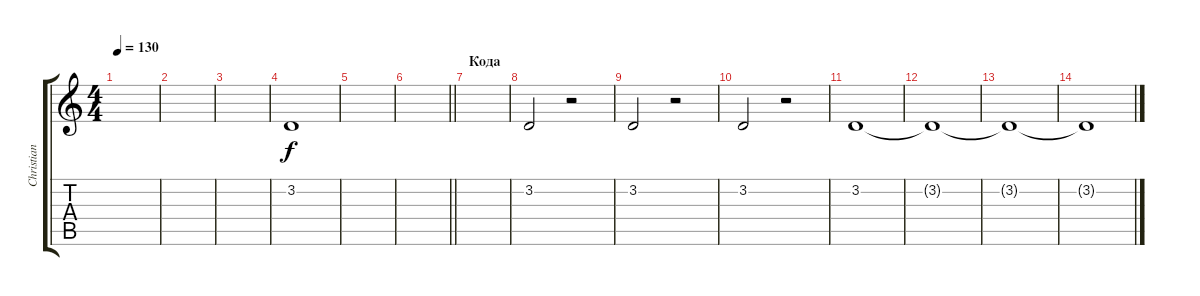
\track ("Christian Lorenz" "Christian ") {instrument applause}
\staff {score tabs}
\tuning (E4 B3 G3 D3 A2 E2) {hide}
\ts (4 4)
\tempo 130
\clef g2
\ks c
|
|
|
3.2.1 |
|
\barLineRight lightlight
|
\section ("" "Кода")
|
3.2.2 r.2 |
3.2.2 r.2 |
3.2.2 r.2 |
3.2.1{volume 0} |
3.2{t}.1 |
3.2{t}.1 |
3.2{t}.1
